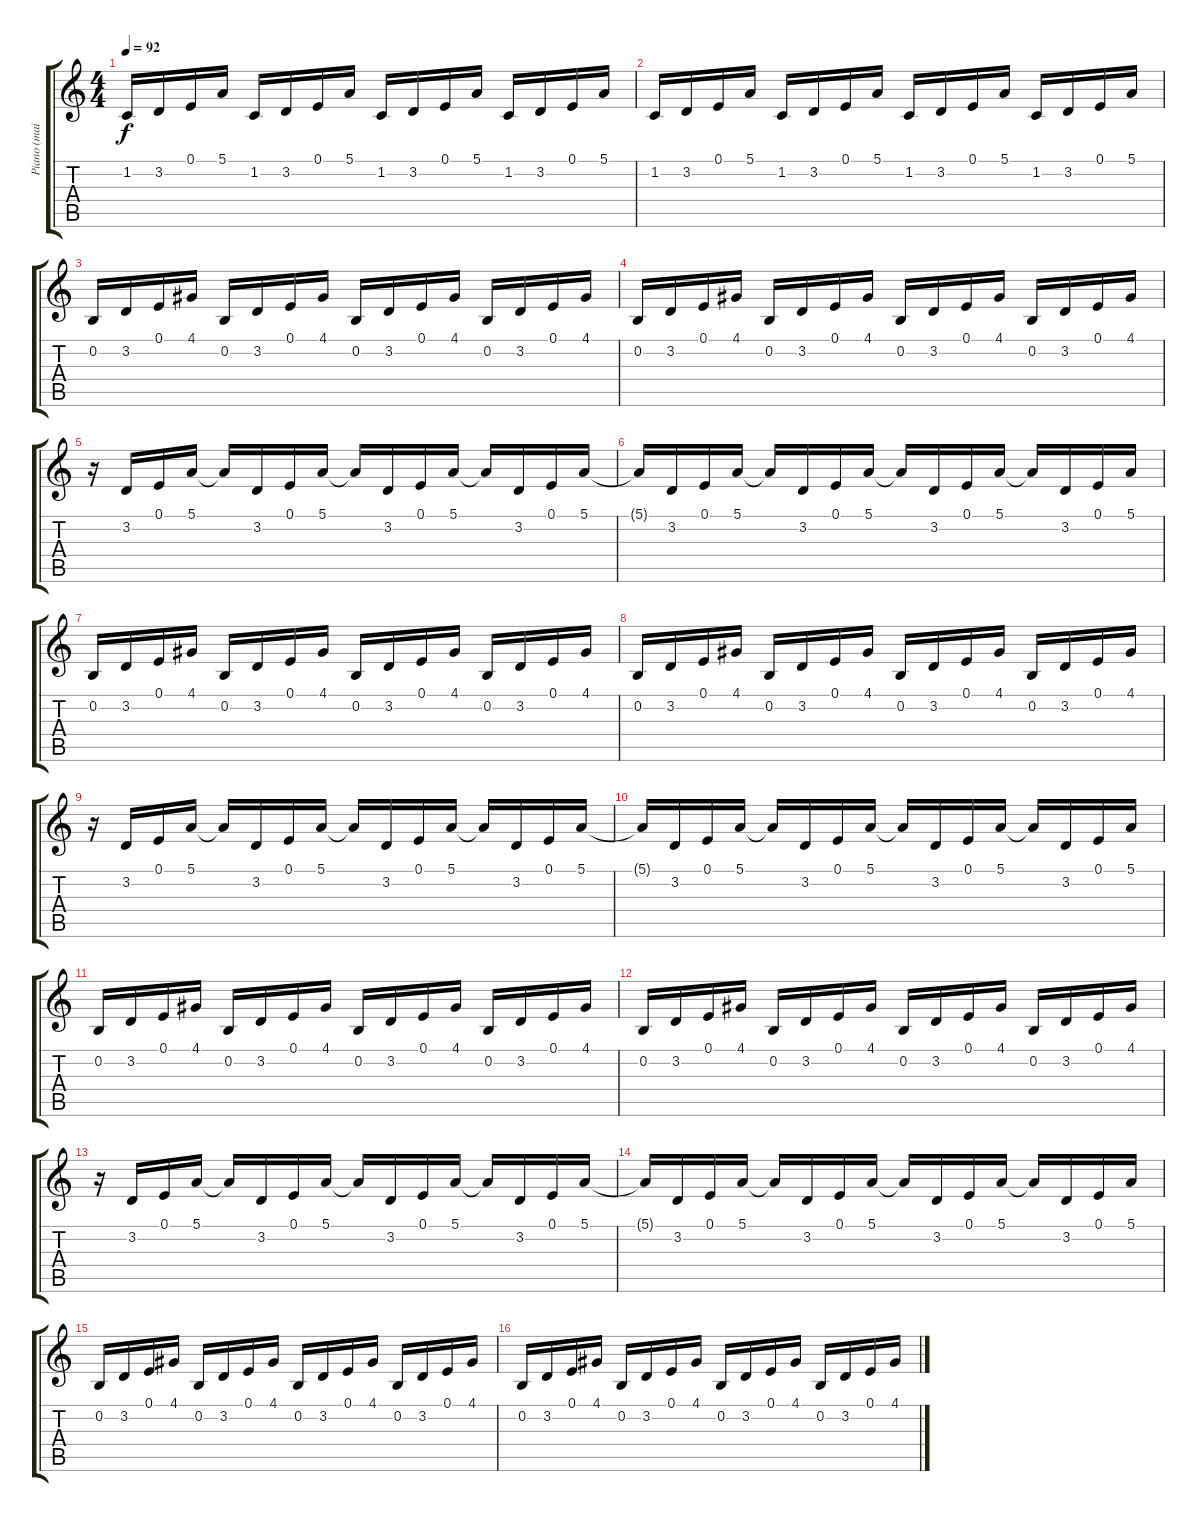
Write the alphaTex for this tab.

\track ("Piano (main droite)" "Piano (mai") {instrument acousticgrandpiano}
\staff {score tabs}
\tuning (E4 B3 G3 D3 A2 E2) {hide}
\ts (4 4)
\tempo 92
\clef g2
\ks c
1.2.16{dy f} 3.2.16 0.1.16 5.1.16 1.2.16 3.2.16 0.1.16 5.1.16 1.2.16 3.2.16 0.1.16 5.1.16 1.2.16 3.2.16 0.1.16 5.1.16 |
1.2.16 3.2.16 0.1.16 5.1.16 1.2.16 3.2.16 0.1.16 5.1.16 1.2.16 3.2.16 0.1.16 5.1.16 1.2.16 3.2.16 0.1.16 5.1.16 |
0.2.16 3.2.16 0.1.16 4.1.16 0.2.16 3.2.16 0.1.16 4.1.16 0.2.16 3.2.16 0.1.16 4.1.16 0.2.16 3.2.16 0.1.16 4.1.16 |
0.2.16 3.2.16 0.1.16 4.1.16 0.2.16 3.2.16 0.1.16 4.1.16 0.2.16 3.2.16 0.1.16 4.1.16 0.2.16 3.2.16 0.1.16 4.1.16 |
r.16 3.2.16 0.1.16 5.1.16 5.1{t}.16 3.2.16 0.1.16 5.1.16 5.1{t}.16 3.2.16 0.1.16 5.1.16 5.1{t}.16 3.2.16 0.1.16 5.1.16 |
5.1{t}.16 3.2.16 0.1.16 5.1.16 5.1{t}.16 3.2.16 0.1.16 5.1.16 5.1{t}.16 3.2.16 0.1.16 5.1.16 5.1{t}.16 3.2.16 0.1.16 5.1.16 |
0.2.16 3.2.16 0.1.16 4.1.16 0.2.16 3.2.16 0.1.16 4.1.16 0.2.16 3.2.16 0.1.16 4.1.16 0.2.16 3.2.16 0.1.16 4.1.16 |
0.2.16 3.2.16 0.1.16 4.1.16 0.2.16 3.2.16 0.1.16 4.1.16 0.2.16 3.2.16 0.1.16 4.1.16 0.2.16 3.2.16 0.1.16 4.1.16 |
r.16 3.2.16 0.1.16 5.1.16 5.1{t}.16 3.2.16 0.1.16 5.1.16 5.1{t}.16 3.2.16 0.1.16 5.1.16 5.1{t}.16 3.2.16 0.1.16 5.1.16 |
5.1{t}.16 3.2.16 0.1.16 5.1.16 5.1{t}.16 3.2.16 0.1.16 5.1.16 5.1{t}.16 3.2.16 0.1.16 5.1.16 5.1{t}.16 3.2.16 0.1.16 5.1.16 |
0.2.16 3.2.16 0.1.16 4.1.16 0.2.16 3.2.16 0.1.16 4.1.16 0.2.16 3.2.16 0.1.16 4.1.16 0.2.16 3.2.16 0.1.16 4.1.16 |
0.2.16 3.2.16 0.1.16 4.1.16 0.2.16 3.2.16 0.1.16 4.1.16 0.2.16 3.2.16 0.1.16 4.1.16 0.2.16 3.2.16 0.1.16 4.1.16 |
r.16 3.2.16 0.1.16 5.1.16 5.1{t}.16 3.2.16 0.1.16 5.1.16 5.1{t}.16 3.2.16 0.1.16 5.1.16 5.1{t}.16 3.2.16 0.1.16 5.1.16 |
5.1{t}.16 3.2.16 0.1.16 5.1.16 5.1{t}.16 3.2.16 0.1.16 5.1.16 5.1{t}.16 3.2.16 0.1.16 5.1.16 5.1{t}.16 3.2.16 0.1.16 5.1.16 |
0.2.16 3.2.16 0.1.16 4.1.16 0.2.16 3.2.16 0.1.16 4.1.16 0.2.16 3.2.16 0.1.16 4.1.16 0.2.16 3.2.16 0.1.16 4.1.16 |
0.2.16 3.2.16 0.1.16 4.1.16 0.2.16 3.2.16 0.1.16 4.1.16 0.2.16 3.2.16 0.1.16 4.1.16 0.2.16 3.2.16 0.1.16 4.1.16
